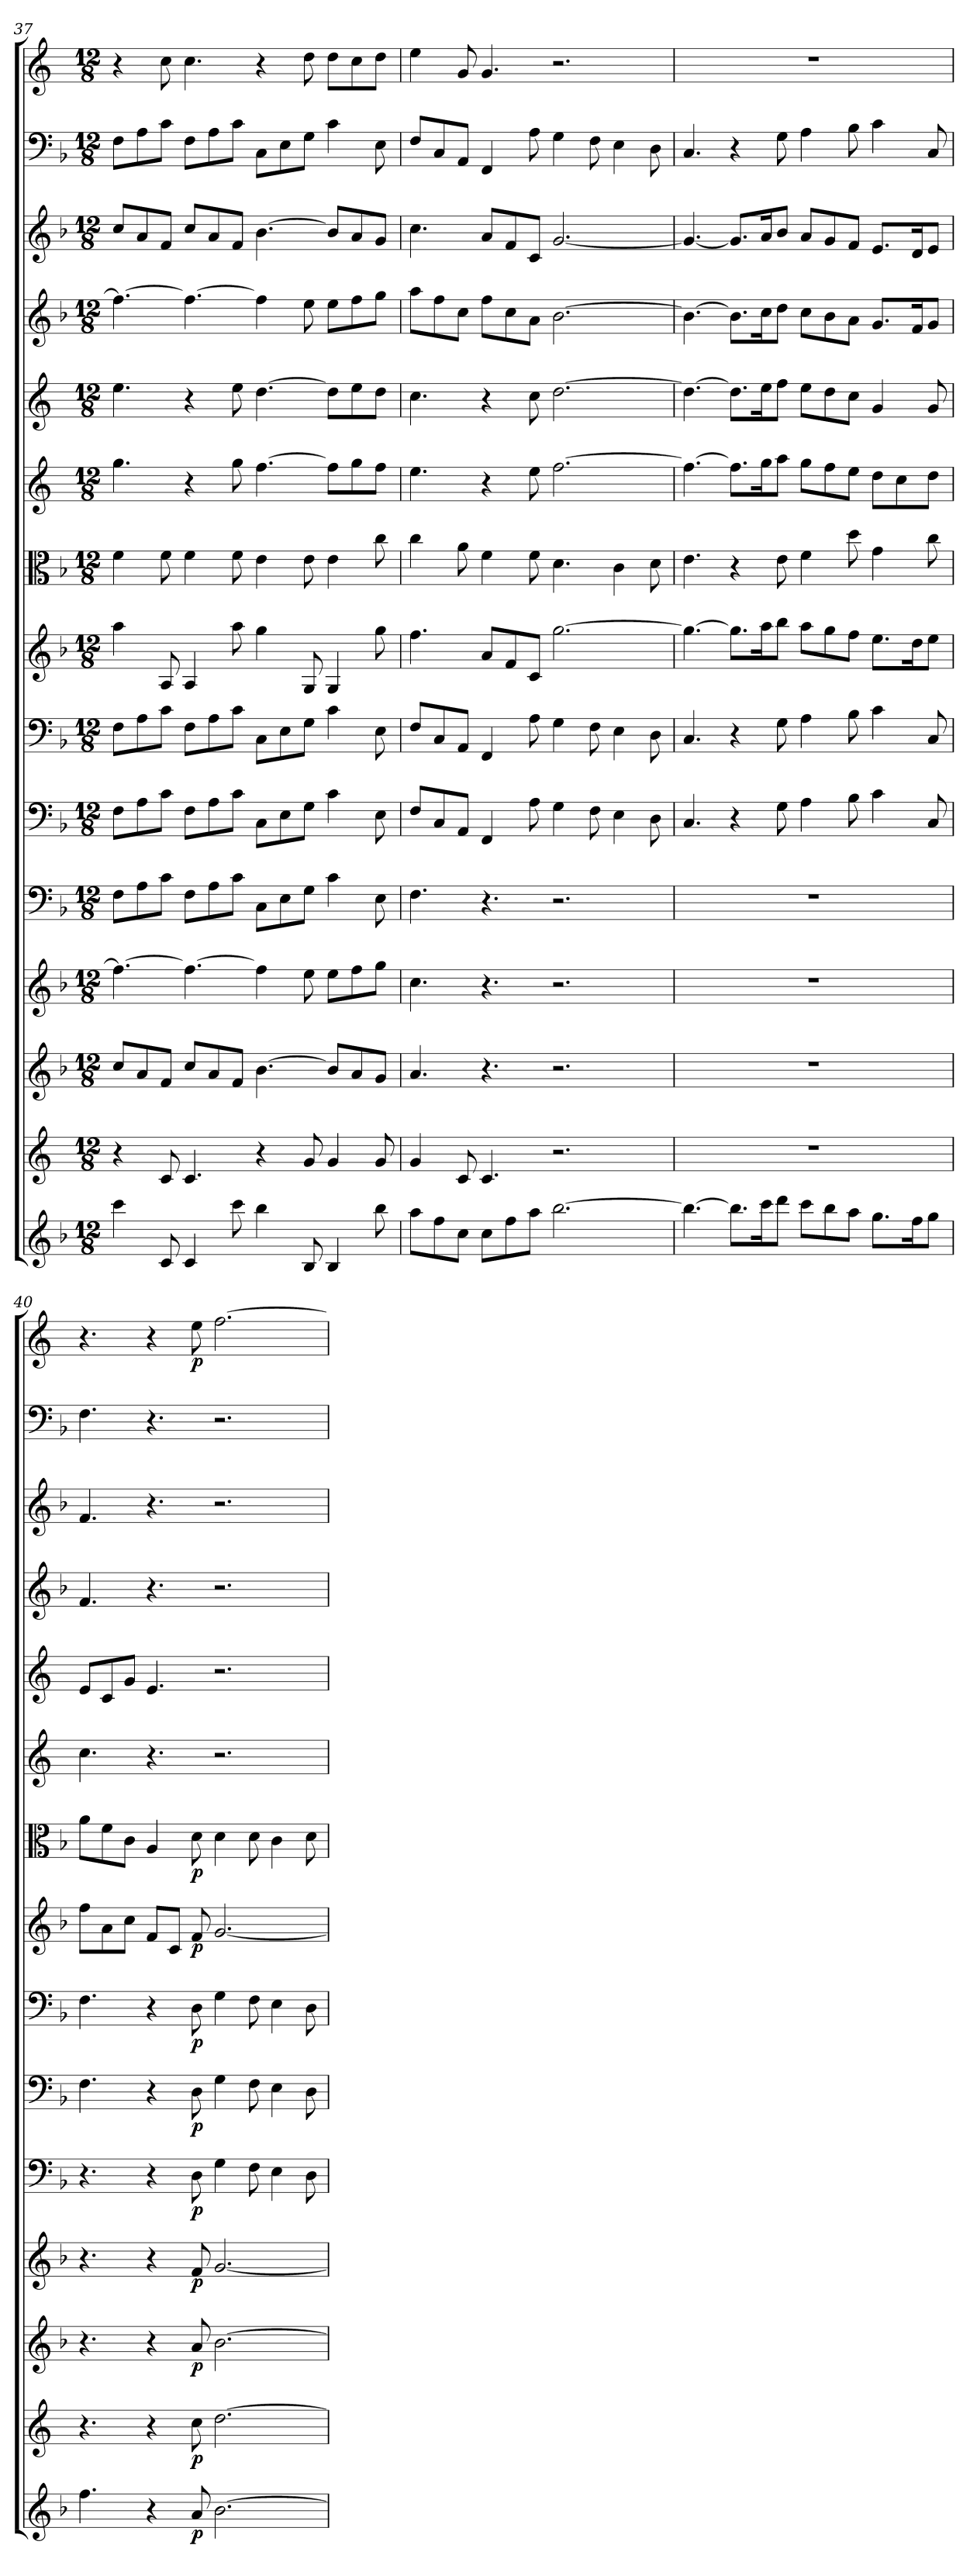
**kern	**dynam	**kern	**dynam	**kern	**dynam	**kern	**dynam	**kern	**dynam	**kern	**dynam	**kern	**dynam	**kern	**dynam	**kern	**dynam	**kern	**kern	**kern	**kern	**kern	**kern	**dynam
*part15	*part15	*part14	*part14	*part13	*part13	*part12	*part12	*part11	*part11	*part10	*part10	*part9	*part9	*part8	*part8	*part7	*part7	*part6	*part5	*part4	*part3	*part2	*part1	*part1
*staff15	*staff15	*staff14	*staff14	*staff13	*staff13	*staff12	*staff12	*staff11	*staff11	*staff10	*staff10	*staff9	*staff9	*staff8	*staff8	*staff7	*staff7	*staff6	*staff5	*staff4	*staff3	*staff2	*staff1	*staff1
*clefG2	*	*clefG2	*	*clefG2	*	*clefG2	*	*clefF4	*	*clefF4	*	*clefF4	*	*clefG2	*	*clefC3	*	*clefG2	*clefG2	*clefG2	*clefG2	*clefF4	*clefG2	*
*k[b-]	*	*k[]	*	*k[b-]	*	*k[b-]	*	*k[b-]	*	*k[b-]	*	*k[b-]	*	*k[b-]	*	*k[b-]	*	*k[]	*k[]	*k[b-]	*k[b-]	*k[b-]	*k[]	*
*M12/8	*	*M12/8	*	*M12/8	*	*M12/8	*	*M12/8	*	*M12/8	*	*M12/8	*	*M12/8	*	*M12/8	*	*M12/8	*M12/8	*M12/8	*M12/8	*M12/8	*M12/8	*
=37	=37	=37	=37	=37	=37	=37	=37	=37	=37	=37	=37	=37	=37	=37	=37	=37	=37	=37	=37	=37	=37	=37	=37	=37
4ccc\	.	4r	.	8cc/L	.	4.ff\_	.	8F\L	.	8F\L	.	8F\L	.	4aa\	.	4f\	.	4.gg\	4.ee\	4.ff\_	8cc/L	8F\L	4r	.
.	.	.	.	8a/	.	.	.	8A\	.	8A\	.	8A\	.	.	.	.	.	.	.	.	8a/	8A\	.	.
8c/	.	8c/	.	8f/J	.	.	.	8c\J	.	8c\J	.	8c\J	.	8A/	.	8f\	.	.	.	.	8f/J	8c\J	8cc\	.
4c/	.	4.c/	.	8cc/L	.	4.ff\_	.	8F\L	.	8F\L	.	8F\L	.	4A/	.	4f\	.	4r	4r	4.ff\_	8cc/L	8F\L	4.cc\	.
.	.	.	.	8a/	.	.	.	8A\	.	8A\	.	8A\	.	.	.	.	.	.	.	.	8a/	8A\	.	.
8ccc\	.	.	.	8f/J	.	.	.	8c\J	.	8c\J	.	8c\J	.	8aa\	.	8f\	.	8gg\	8ee\	.	8f/J	8c\J	.	.
4bb-\	.	4r	.	[4.b-\	.	4ff\]	.	8C\L	.	8C\L	.	8C\L	.	4gg\	.	4e\	.	[4.ff\	[4.dd\	4ff\]	[4.b-\	8C\L	4r	.
.	.	.	.	.	.	.	.	8E\	.	8E\	.	8E\	.	.	.	.	.	.	.	.	.	8E\	.	.
8B-/	.	8g/	.	.	.	8ee\	.	8G\J	.	8G\J	.	8G\J	.	8G/	.	8e\	.	.	.	8ee\	.	8G\J	8dd\	.
4B-/	.	4g/	.	8b-/L]	.	8ee\L	.	4c\	.	4c\	.	4c\	.	4G/	.	4e\	.	8ff\L]	8dd\L]	8ee\L	8b-/L]	4c\	8dd\L	.
.	.	.	.	8a/	.	8ff\	.	.	.	.	.	.	.	.	.	.	.	8gg\	8ee\	8ff\	8a/	.	8cc\	.
8bb-\	.	8g/	.	8g/J	.	8gg\J	.	8E\	.	8E\	.	8E\	.	8gg\	.	8cc\	.	8ff\J	8dd\J	8gg\J	8g/J	8E\	8dd\J	.
=38	=38	=38	=38	=38	=38	=38	=38	=38	=38	=38	=38	=38	=38	=38	=38	=38	=38	=38	=38	=38	=38	=38	=38	=38
8aa\L	.	4g/	.	4.a/	.	4.cc\	.	4.F\	.	8F/L	.	8F/L	.	4.ff\	.	4cc\	.	4.ee\	4.cc\	8aa\L	4.cc\	8F/L	4ee\	.
8ff\	.	.	.	.	.	.	.	.	.	8C/	.	8C/	.	.	.	.	.	.	.	8ff\	.	8C/	.	.
8cc\J	.	8c/	.	.	.	.	.	.	.	8AA/J	.	8AA/J	.	.	.	8a\	.	.	.	8cc\J	.	8AA/J	8g/	.
8cc\L	.	4.c/	.	4.r	.	4.r	.	4.r	.	4FF/	.	4FF/	.	8a/L	.	4f\	.	4r	4r	8ff\L	8a/L	4FF/	4.g/	.
8ff\	.	.	.	.	.	.	.	.	.	.	.	.	.	8f/	.	.	.	.	.	8cc\	8f/	.	.	.
8aa\J	.	.	.	.	.	.	.	.	.	8A\	.	8A\	.	8c/J	.	8f\	.	8ee\	8cc\	8a\J	8c/J	8A\	.	.
[2.bb-\	.	2.r	.	2.r	.	2.r	.	2.r	.	4G\	.	4G\	.	[2.gg\	.	4.d\	.	[2.ff\	[2.dd\	[2.b-\	[2.g/	4G\	2.r	.
.	.	.	.	.	.	.	.	.	.	8F\	.	8F\	.	.	.	.	.	.	.	.	.	8F\	.	.
.	.	.	.	.	.	.	.	.	.	4E\	.	4E\	.	.	.	4c\	.	.	.	.	.	4E\	.	.
.	.	.	.	.	.	.	.	.	.	8D\	.	8D\	.	.	.	8d\	.	.	.	.	.	8D\	.	.
=39	=39	=39	=39	=39	=39	=39	=39	=39	=39	=39	=39	=39	=39	=39	=39	=39	=39	=39	=39	=39	=39	=39	=39	=39
4.bb-\_	.	1.r	.	1.r	.	1.r	.	1.r	.	4.C/	.	4.C/	.	4.gg\_	.	4.e\	.	4.ff\_	4.dd\_	4.b-\_	4.g/_	4.C/	1.r	.
8.bb-\L]	.	.	.	.	.	.	.	.	.	4r	.	4r	.	8.gg\L]	.	4r	.	8.ff\L]	8.dd\L]	8.b-\L]	8.g/L]	4r	.	.
16ccc\K	.	.	.	.	.	.	.	.	.	.	.	.	.	16aa\K	.	.	.	16gg\K	16ee\K	16cc\K	16a/K	.	.	.
8ddd\J	.	.	.	.	.	.	.	.	.	8G\	.	8G\	.	8bb-\J	.	8e\	.	8aa\J	8ff\J	8dd\J	8b-/J	8G\	.	.
8ccc\L	.	.	.	.	.	.	.	.	.	4A\	.	4A\	.	8aa\L	.	4f\	.	8gg\L	8ee\L	8cc\L	8a/L	4A\	.	.
8bb-\	.	.	.	.	.	.	.	.	.	.	.	.	.	8gg\	.	.	.	8ff\	8dd\	8b-\	8g/	.	.	.
8aa\J	.	.	.	.	.	.	.	.	.	8B-\	.	8B-\	.	8ff\J	.	8dd\	.	8ee\J	8cc\J	8a\J	8f/J	8B-\	.	.
8.gg\L	.	.	.	.	.	.	.	.	.	4c\	.	4c\	.	8.ee\L	.	4g\	.	8dd\L	4g/	8.g/L	8.e/L	4c\	.	.
.	.	.	.	.	.	.	.	.	.	.	.	.	.	.	.	.	.	8cc\	.	.	.	.	.	.
16ff\K	.	.	.	.	.	.	.	.	.	.	.	.	.	16dd\K	.	.	.	.	.	16f/K	16d/K	.	.	.
8gg\J	.	.	.	.	.	.	.	.	.	8C/	.	8C/	.	8ee\J	.	8cc\	.	8dd\J	8g/	8g/J	8e/J	8C/	.	.
=40	=40	=40	=40	=40	=40	=40	=40	=40	=40	=40	=40	=40	=40	=40	=40	=40	=40	=40	=40	=40	=40	=40	=40	=40
4.ff\	.	4.r	.	4.r	.	4.r	.	4.r	.	4.F\	.	4.F\	.	8ff\L	.	8a\L	.	4.cc\	8e/L	4.f/	4.f/	4.F\	4.r	.
.	.	.	.	.	.	.	.	.	.	.	.	.	.	8a\	.	8f\	.	.	8c/	.	.	.	.	.
.	.	.	.	.	.	.	.	.	.	.	.	.	.	8cc\J	.	8c\J	.	.	8g/J	.	.	.	.	.
4r	.	4r	.	4r	.	4r	.	4r	.	4r	.	4r	.	8f/L	.	4A/	.	4.r	4.e/	4.r	4.r	4.r	4r	.
.	.	.	.	.	.	.	.	.	.	.	.	.	.	8c/J	.	.	.	.	.	.	.	.	.	.
8a/	p	8cc\	p	8a/	p	8f/	p	8D\	p	8D\	p	8D\	p	8f/	p	8d\	p	.	.	.	.	.	8ee\	p
[2.b-\	.	[2.dd\	.	[2.b-\	.	[2.g/	.	4G\	.	4G\	.	4G\	.	[2.g/	.	4d\	.	2.r	2.r	2.r	2.r	2.r	[2.ff\	.
.	.	.	.	.	.	.	.	8F\	.	8F\	.	8F\	.	.	.	8d\	.	.	.	.	.	.	.	.
.	.	.	.	.	.	.	.	4E\	.	4E\	.	4E\	.	.	.	4c\	.	.	.	.	.	.	.	.
.	.	.	.	.	.	.	.	8D\	.	8D\	.	8D\	.	.	.	8d\	.	.	.	.	.	.	.	.
=	=	=	=	=	=	=	=	=	=	=	=	=	=	=	=	=	=	=	=	=	=	=	=	=
*-	*-	*-	*-	*-	*-	*-	*-	*-	*-	*-	*-	*-	*-	*-	*-	*-	*-	*-	*-	*-	*-	*-	*-	*-
